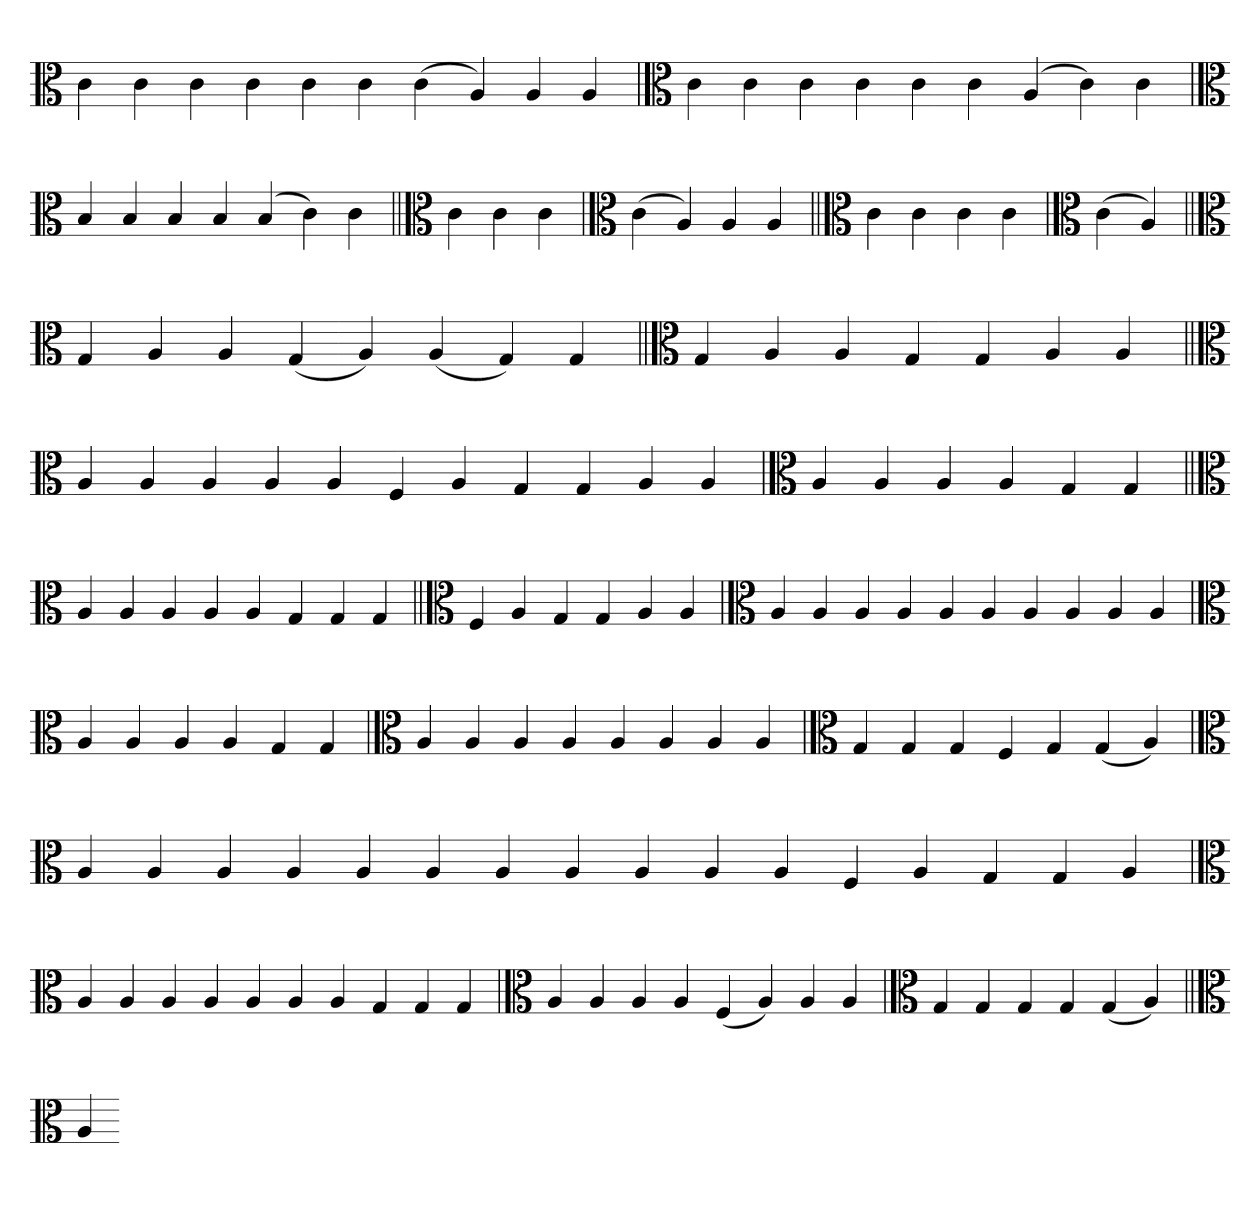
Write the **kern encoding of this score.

**kern
*part1
*staff1
*clefC3
=
4c
4c
4c
4c
4c
4c
(4c
4A)
4A
4A
=
*clefC3
4c
4c
4c
4c
4c
4c
(4A
4c)
4c
=`
*clefC3
4B
4B
4B
4B
(4B
4c)
4c
=||
*clefC3
4c
4c
4c
=
*clefC3
(4c
4A)
4A
4A
=||
*clefC3
4c
4c
4c
4c
=
*clefC3
(4c
4A)
=||
*clefC3
4G
4A
4A
(4G
4A)
(4A
4G)
4G
=||
*clefC3
4G
4A
4A
4G
4G
4A
4A
=||
*clefC3
4A
4A
4A
4A
4A
4F
4A
4G
4G
4A
4A
=`
*clefC3
4A
4A
4A
4A
4G
4G
=||
*clefC3
4A
4A
4A
4A
4A
4G
4G
4G
=||
*clefC3
4F
4A
4G
4G
4A
4A
='
*clefC3
4A
4A
4A
4A
4A
4A
4A
4A
4A
4A
='
*clefC3
4A
4A
4A
4A
4G
4G
=
*clefC3
4A
4A
4A
4A
4A
4A
4A
4A
=`
*clefC3
4G
4G
4G
4F
4G
(4G
4A)
=
*clefC3
4A
4A
4A
4A
4A
4A
4A
4A
4A
4A
4A
4F
4A
4G
4G
4A
='
*clefC3
4A
4A
4A
4A
4A
4A
4A
4G
4G
4G
=
*clefC3
4A
4A
4A
4A
(4F
4A)
4A
4A
=`
*clefC3
4G
4G
4G
4G
(4G
4A)
=||
*clefC3
4A
=-
*-
